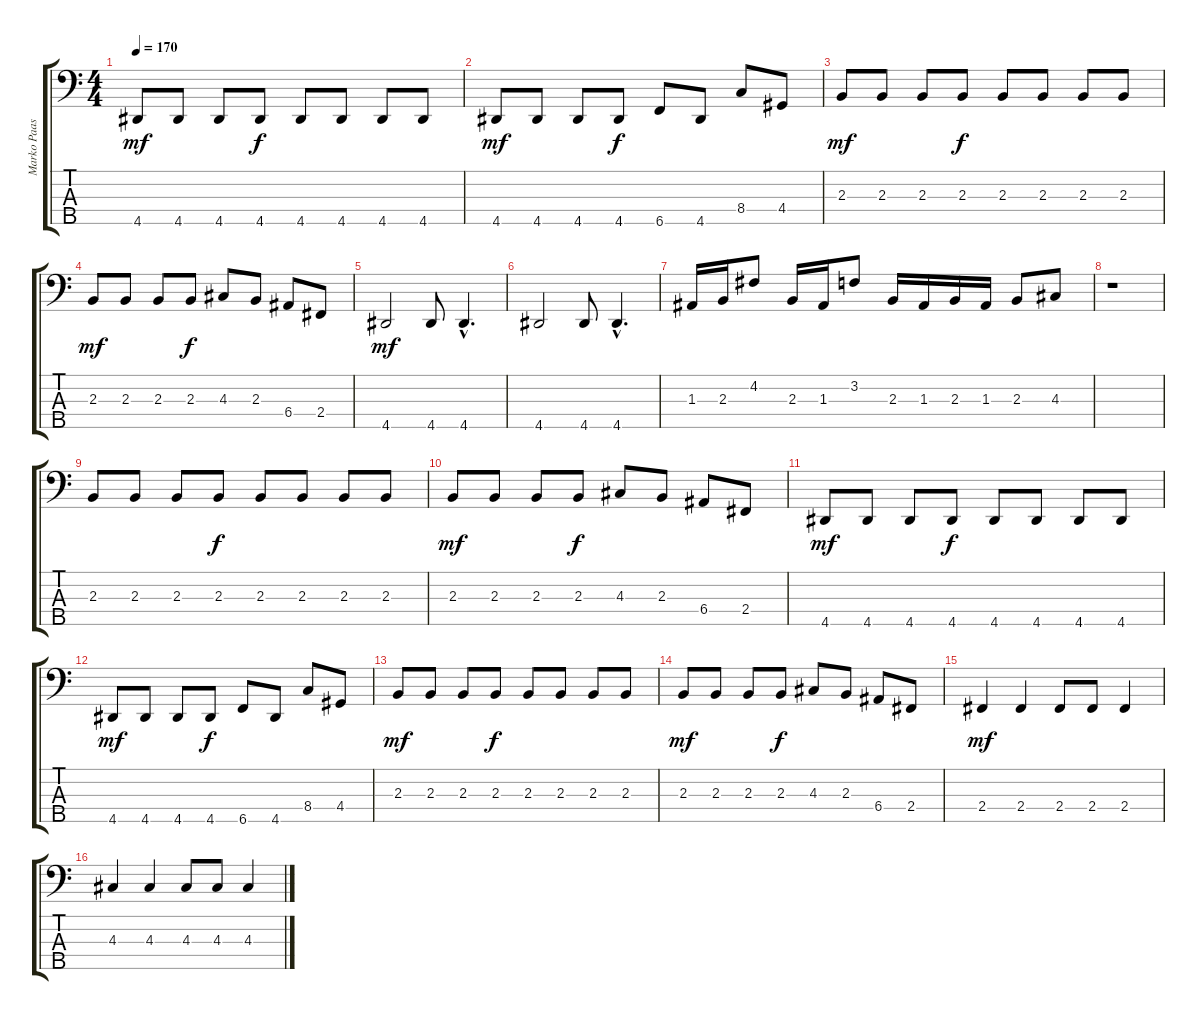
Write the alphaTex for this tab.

\track ("Marko Paasikoski" "Marko Paas") {instrument electricbasspick}
\staff {score tabs}
\tuning (G2 D2 A1 E1 B0) {hide}
\ts (4 4)
\tempo 170
\clef f4
\ks c
4.5.8{dy mf} 4.5.8 4.5.8 4.5.8{dy f} 4.5.8 4.5.8 4.5.8 4.5.8 |
4.5.8{dy mf} 4.5.8 4.5.8 4.5.8{dy f} 6.5.8 4.5.8 8.4.8 4.4.8 |
2.3.8{dy mf} 2.3.8 2.3.8 2.3.8{dy f} 2.3.8 2.3.8 2.3.8 2.3.8 |
2.3.8{dy mf} 2.3.8 2.3.8 2.3.8{dy f} 4.3.8 2.3.8 6.4.8 2.4.8 |
4.5.2{dy mf} 4.5.8 4.5{hac}.4{d} |
4.5.2 4.5.8 4.5{hac}.4{d} |
1.3.16 2.3.16 4.2.8 2.3.16 1.3.16 3.2.8 2.3.16 1.3.16 2.3.16 1.3.16 2.3.8 4.3.8 |
r.1 |
2.3.8 2.3.8 2.3.8 2.3.8{dy f} 2.3.8 2.3.8 2.3.8 2.3.8 |
2.3.8{dy mf} 2.3.8 2.3.8 2.3.8{dy f} 4.3.8 2.3.8 6.4.8 2.4.8 |
4.5.8{dy mf} 4.5.8 4.5.8 4.5.8{dy f} 4.5.8 4.5.8 4.5.8 4.5.8 |
4.5.8{dy mf} 4.5.8 4.5.8 4.5.8{dy f} 6.5.8 4.5.8 8.4.8 4.4.8 |
2.3.8{dy mf} 2.3.8 2.3.8 2.3.8{dy f} 2.3.8 2.3.8 2.3.8 2.3.8 |
2.3.8{dy mf} 2.3.8 2.3.8 2.3.8{dy f} 4.3.8 2.3.8 6.4.8 2.4.8 |
2.4.4{dy mf} 2.4.4 2.4.8 2.4.8 2.4.4 |
4.3.4 4.3.4 4.3.8 4.3.8 4.3.4
